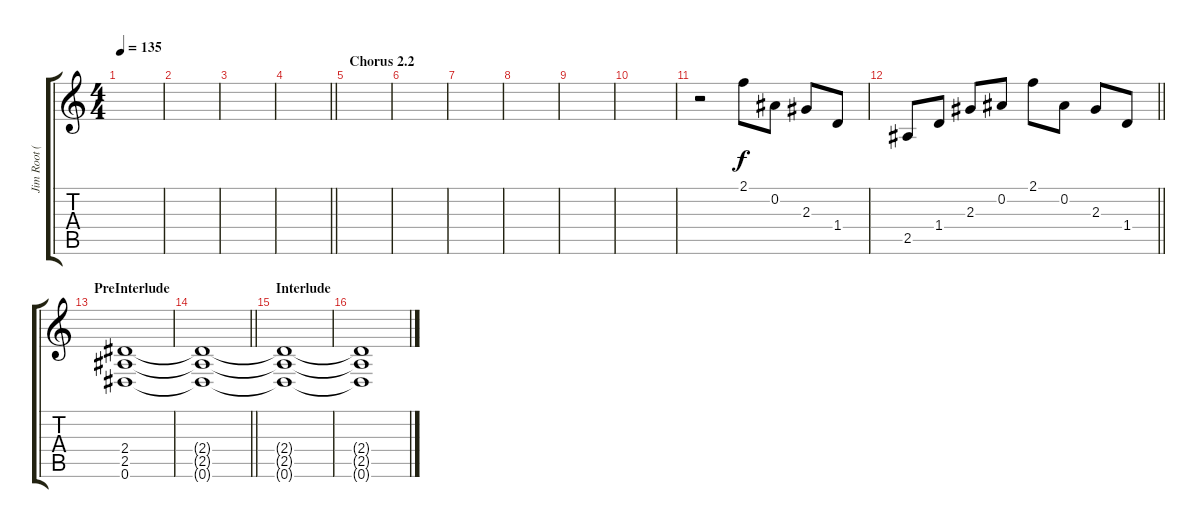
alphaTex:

\track ("Jim Root (Solo)" "Jim Root (") {instrument overdrivenguitar}
\staff {score tabs}
\tuning (Eb4 Bb3 Gb3 Db3 Ab2 Eb2) {hide}
\ts (4 4)
\tempo 135
\clef g2
\ks c
|
|
|
\barLineRight lightlight
|
\section ("" "Chorus 2.2")
|
|
|
|
|
|
r.2{volume 11 instrument overdrivenguitar} 2.1.8 0.2.8 2.3.8 1.4.8 |
\barLineRight lightlight
2.5.8 1.4.8 2.3.8 0.2.8 2.1.8 0.2.8 2.3.8 1.4.8 |
\section ("" "PreInterlude")
(2.4 2.5 0.6).1{volume 7} |
\barLineRight lightlight
(2.4{t} 2.5{t} 0.6{t}).1 |
\section ("" "Interlude")
(2.4{t} 2.5{t} 0.6{t}).1 |
(2.4{t} 2.5{t} 0.6{t}).1
